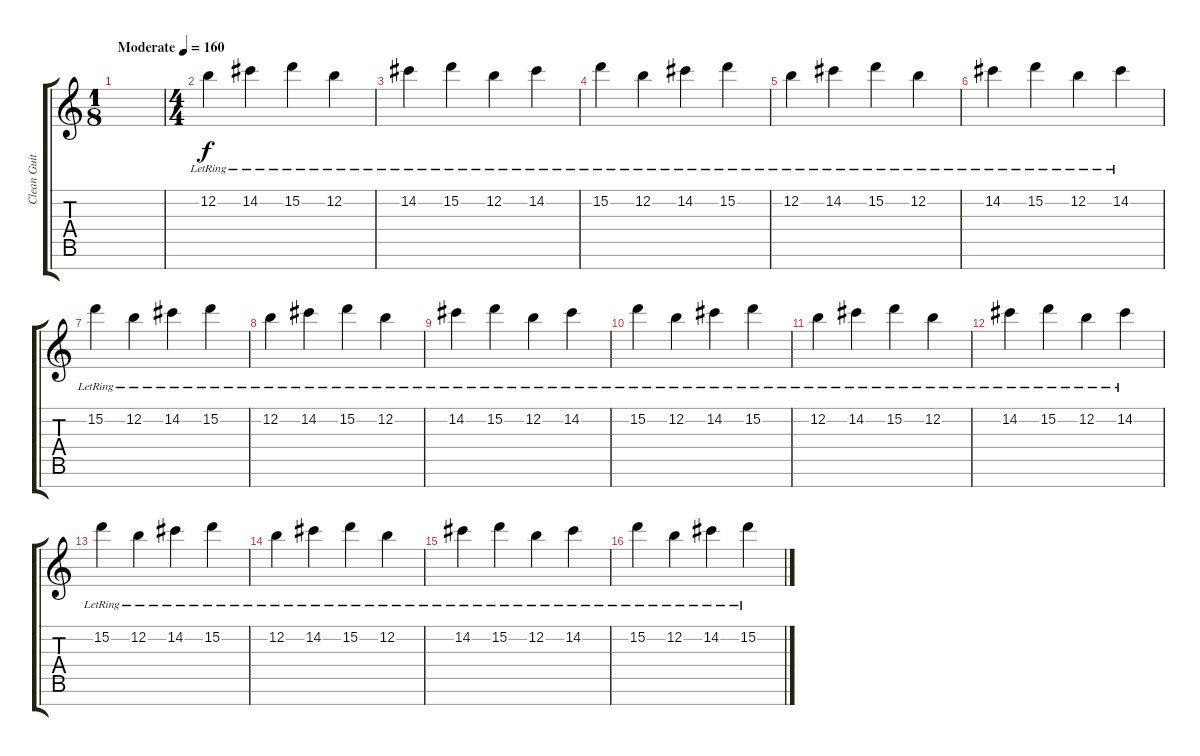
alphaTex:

\track ("Clean Guitar 2" "Clean Guit") {instrument electricguitarclean}
\staff {score tabs}
\tuning (E4 B3 G3 D3 A2 E2 B1) {hide}
\ts (1 8)
\tempo (160 "Moderate")
\clef g2
\ks c
|
\ts (4 4)
12.2{lr}.4{volume 7} 14.2{lr}.4 15.2{lr}.4 12.2{lr}.4 |
14.2{lr}.4 15.2{lr}.4 12.2{lr}.4 14.2{lr}.4 |
15.2{lr}.4 12.2{lr}.4 14.2{lr}.4 15.2{lr}.4 |
12.2{lr}.4 14.2{lr}.4 15.2{lr}.4 12.2{lr}.4 |
14.2{lr}.4{volume 13} 15.2{lr}.4 12.2{lr}.4 14.2{lr}.4 |
15.2{lr}.4 12.2{lr}.4 14.2{lr}.4 15.2{lr}.4 |
12.2{lr}.4 14.2{lr}.4 15.2{lr}.4 12.2{lr}.4 |
14.2{lr}.4 15.2{lr}.4 12.2{lr}.4 14.2{lr}.4 |
15.2{lr}.4 12.2{lr}.4 14.2{lr}.4 15.2{lr}.4 |
12.2{lr}.4 14.2{lr}.4 15.2{lr}.4 12.2{lr}.4 |
14.2{lr}.4 15.2{lr}.4 12.2{lr}.4 14.2{lr}.4 |
15.2{lr}.4 12.2{lr}.4 14.2{lr}.4 15.2{lr}.4 |
12.2{lr}.4 14.2{lr}.4 15.2{lr}.4 12.2{lr}.4 |
14.2{lr}.4 15.2{lr}.4 12.2{lr}.4 14.2{lr}.4 |
15.2{lr}.4 12.2{lr}.4 14.2{lr}.4 15.2{lr}.4
